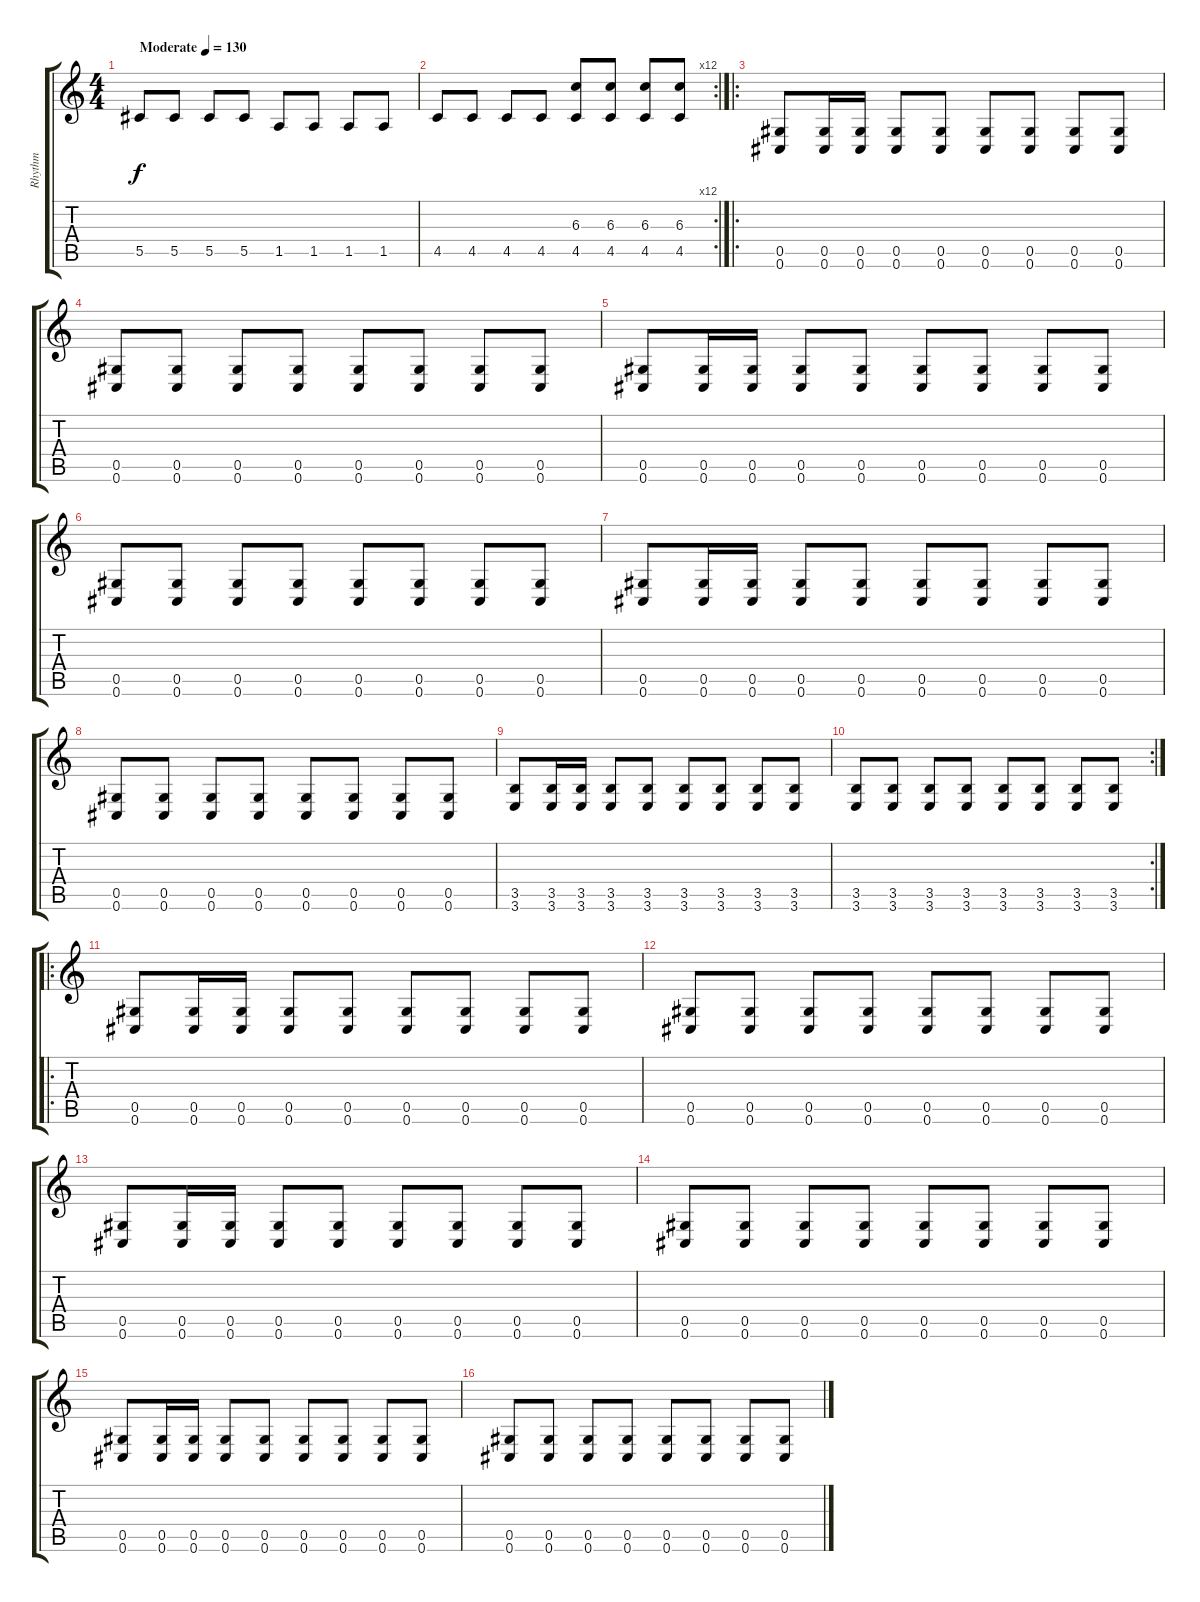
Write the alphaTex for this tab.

\track ("Rhythm" "Rhythm") {instrument distortionguitar}
\staff {score tabs}
\tuning (Eb4 Bb3 Gb3 Db3 Ab2 Db2) {hide}
\ts (4 4)
\tempo (130 "Moderate")
\clef g2
\ks c
5.5.8{dy f instrument distortionguitar} 5.5.8 5.5.8 5.5.8 1.5.8 1.5.8 1.5.8 1.5.8 |
\rc 12
4.5.8 4.5.8 4.5.8 4.5.8 (6.3 4.5).8 (6.3 4.5).8 (6.3 4.5).8 (6.3 4.5).8 |
\ro
(0.5 0.6).8 (0.5 0.6).16 (0.5 0.6).16 (0.5 0.6).8 (0.5 0.6).8 (0.5 0.6).8 (0.5 0.6).8 (0.5 0.6).8 (0.5 0.6).8 |
(0.5 0.6).8 (0.5 0.6).8 (0.5 0.6).8 (0.5 0.6).8 (0.5 0.6).8 (0.5 0.6).8 (0.5 0.6).8 (0.5 0.6).8 |
(0.5 0.6).8 (0.5 0.6).16 (0.5 0.6).16 (0.5 0.6).8 (0.5 0.6).8 (0.5 0.6).8 (0.5 0.6).8 (0.5 0.6).8 (0.5 0.6).8 |
(0.5 0.6).8 (0.5 0.6).8 (0.5 0.6).8 (0.5 0.6).8 (0.5 0.6).8 (0.5 0.6).8 (0.5 0.6).8 (0.5 0.6).8 |
(0.5 0.6).8 (0.5 0.6).16 (0.5 0.6).16 (0.5 0.6).8 (0.5 0.6).8 (0.5 0.6).8 (0.5 0.6).8 (0.5 0.6).8 (0.5 0.6).8 |
(0.5 0.6).8 (0.5 0.6).8 (0.5 0.6).8 (0.5 0.6).8 (0.5 0.6).8 (0.5 0.6).8 (0.5 0.6).8 (0.5 0.6).8 |
(3.5 3.6).8 (3.5 3.6).16 (3.5 3.6).16 (3.5 3.6).8 (3.5 3.6).8 (3.5 3.6).8 (3.5 3.6).8 (3.5 3.6).8 (3.5 3.6).8 |
\rc 2
(3.5 3.6).8 (3.5 3.6).8 (3.5 3.6).8 (3.5 3.6).8 (3.5 3.6).8 (3.5 3.6).8 (3.5 3.6).8 (3.5 3.6).8 |
\ro
(0.5 0.6).8 (0.5 0.6).16 (0.5 0.6).16 (0.5 0.6).8 (0.5 0.6).8 (0.5 0.6).8 (0.5 0.6).8 (0.5 0.6).8 (0.5 0.6).8 |
(0.5 0.6).8 (0.5 0.6).8 (0.5 0.6).8 (0.5 0.6).8 (0.5 0.6).8 (0.5 0.6).8 (0.5 0.6).8 (0.5 0.6).8 |
(0.5 0.6).8 (0.5 0.6).16 (0.5 0.6).16 (0.5 0.6).8 (0.5 0.6).8 (0.5 0.6).8 (0.5 0.6).8 (0.5 0.6).8 (0.5 0.6).8 |
(0.5 0.6).8 (0.5 0.6).8 (0.5 0.6).8 (0.5 0.6).8 (0.5 0.6).8 (0.5 0.6).8 (0.5 0.6).8 (0.5 0.6).8 |
(0.5 0.6).8 (0.5 0.6).16 (0.5 0.6).16 (0.5 0.6).8 (0.5 0.6).8 (0.5 0.6).8 (0.5 0.6).8 (0.5 0.6).8 (0.5 0.6).8 |
(0.5 0.6).8 (0.5 0.6).8 (0.5 0.6).8 (0.5 0.6).8 (0.5 0.6).8 (0.5 0.6).8 (0.5 0.6).8 (0.5 0.6).8
